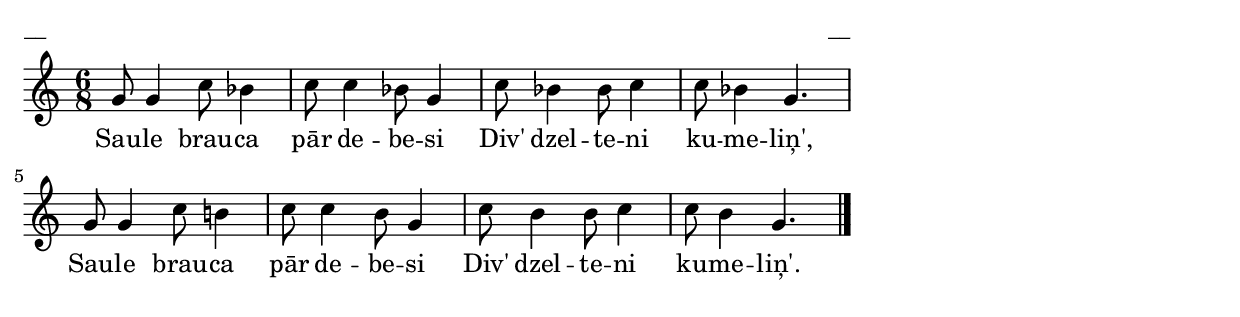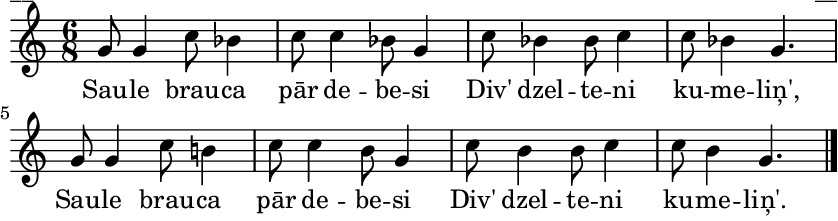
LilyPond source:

\version "2.13.18"
#(ly:set-option 'crop #t)

%\header {
%    title = "Saule brauca pār debesi
%}
\paper {
line-width = 14\cm
left-margin = 0.4\cm
between-system-padding = 0.1\cm
between-system-space = 0.1\cm
}
\layout {
indent = #0
ragged-last = ##f
}

voiceA = \relative c' {
\clef "treble"
\key c \major
\time 6/8
g'8 g4 c8 bes4 | c8 c4 bes8 g4 | c8 bes4 bes8 c4 | c8 bes4 g4. |
g8 g4 c8 b!4 | c8 c4 b8 g4 | c8 b4 b8 c4 | c8 b4 g4. |
\bar "|."
} 

lyricA = \lyricmode {
Sau -- le brau -- ca pār de -- be -- si
Div' dzel -- te -- ni ku -- me -- liņ', 
Sau -- le brau -- ca pār de -- be -- si
Div' dzel -- te -- ni ku -- me -- liņ'. 
} 

fullScore = <<
\new Staff {
<<
\new Voice = "voiceA" { \oneVoice \autoBeamOff \voiceA }
\new Lyrics \lyricsto "voiceA" \lyricA
>>
}
>>

\score {
\fullScore
\header { piece = "__" opus = "__" }
}
\markup { \with-color #(x11-color 'white) \sans \smaller "__" }
\score {
\unfoldRepeats
\fullScore
\midi {
\context { \Staff \remove "Staff_performer" }
\context { \Voice \consists "Staff_performer" }
}
}


